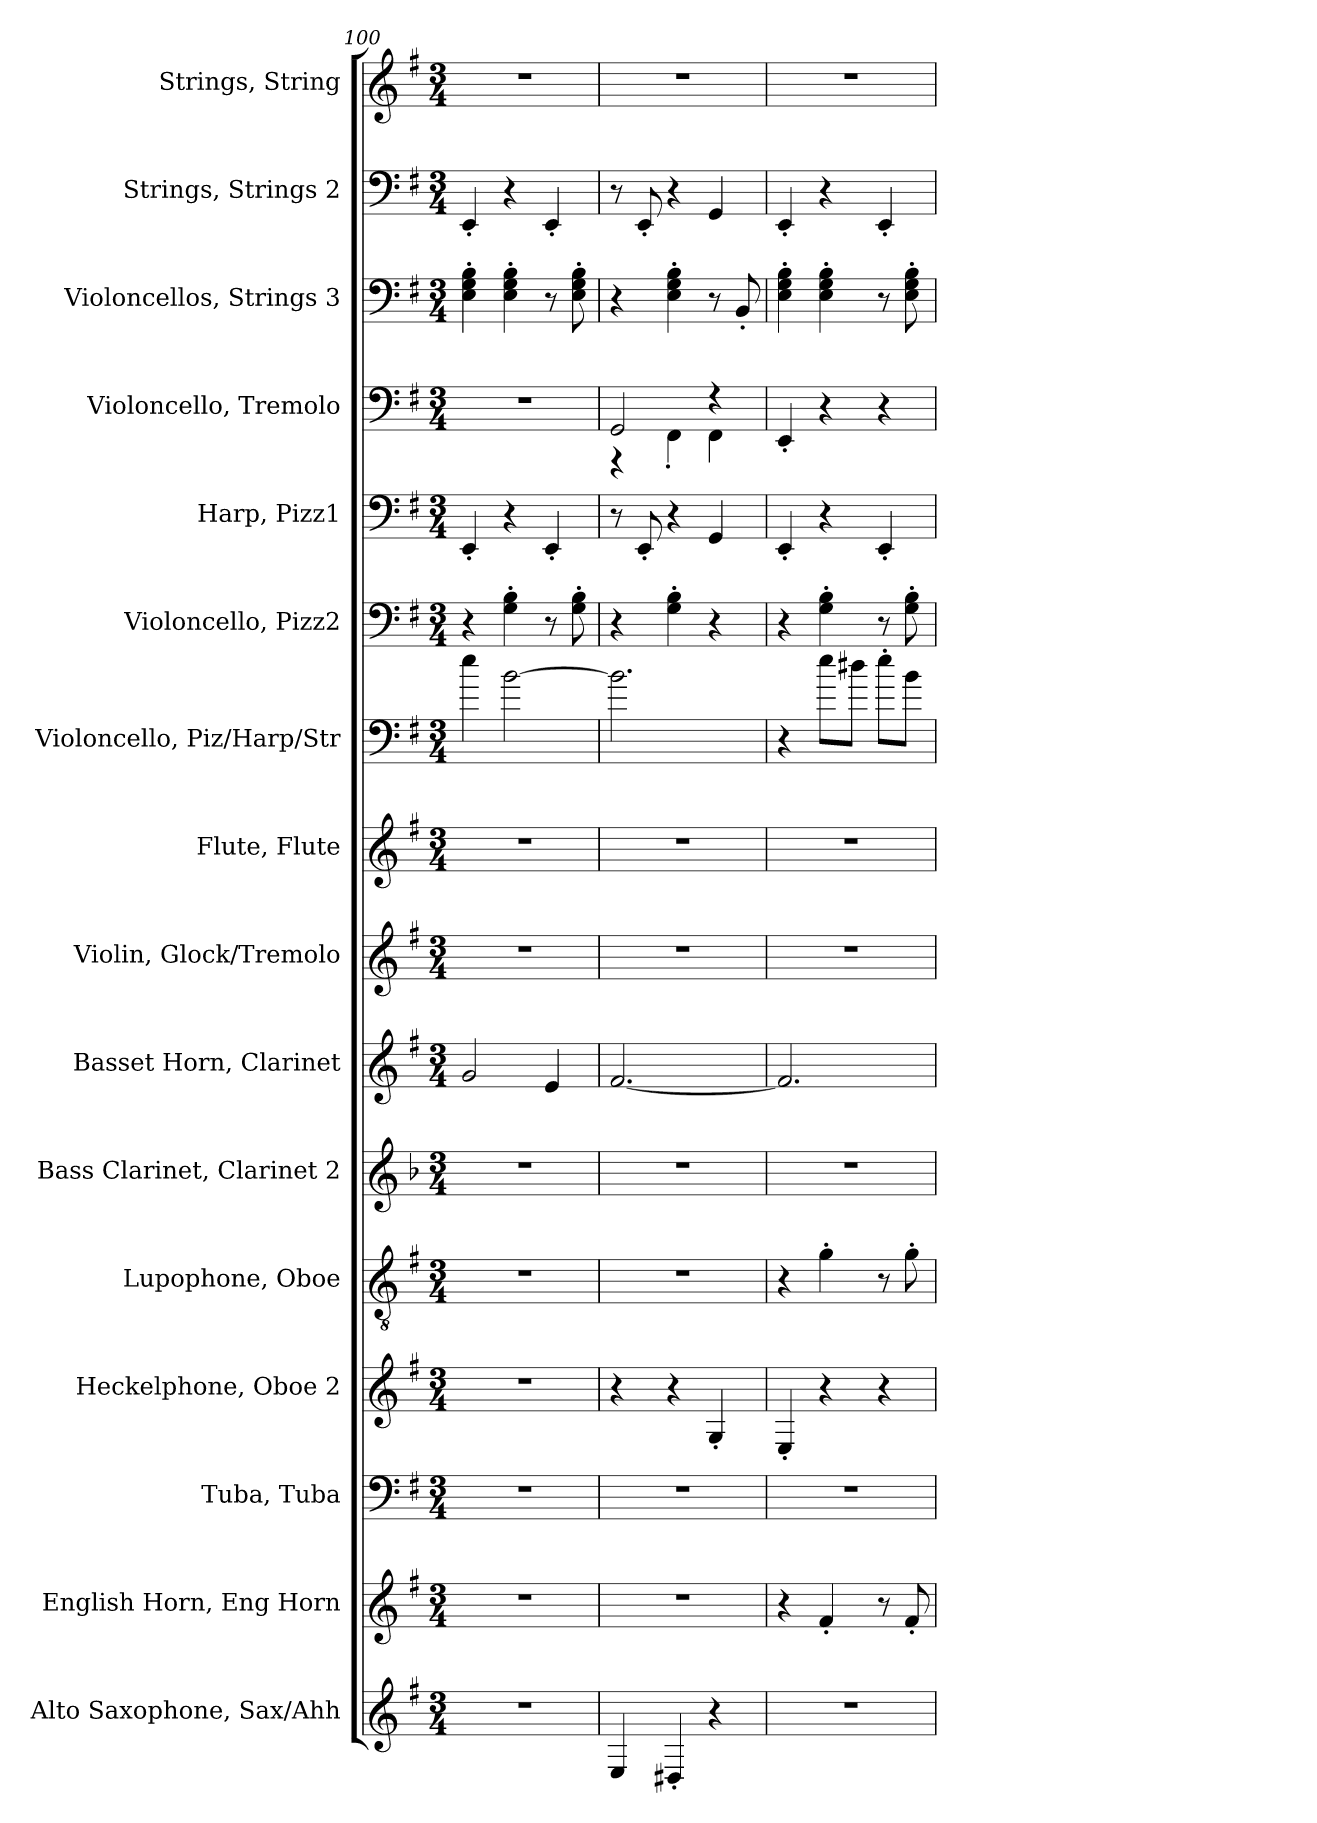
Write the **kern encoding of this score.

**kern	**kern	**kern	**kern	**kern	**kern	**kern	**kern	**kern	**kern	**kern	**kern	**kern	**kern	**kern	**kern
*part16	*part15	*part14	*part13	*part12	*part11	*part10	*part9	*part8	*part7	*part6	*part5	*part4	*part3	*part2	*part1
*staff16	*staff15	*staff14	*staff13	*staff12	*staff11	*staff10	*staff9	*staff8	*staff7	*staff6	*staff5	*staff4	*staff3	*staff2	*staff1
*I"Alto Saxophone, Sax/Ahh	*I"English Horn, Eng Horn	*I"Tuba, Tuba	*I"Heckelphone, Oboe 2	*I"Lupophone, Oboe	*I"Bass Clarinet, Clarinet 2	*I"Basset Horn, Clarinet	*I"Violin, Glock/Tremolo	*I"Flute, Flute	*I"Violoncello, Piz/Harp/Str	*I"Violoncello, Pizz2	*I"Harp, Pizz1	*I"Violoncello, Tremolo	*I"Violoncellos, Strings 3	*I"Strings, Strings 2	*I"Strings, String
*I'A. Sax.	*I'E. Hn.	*I'Tba.	*I'Hph.	*I'Lph.	*I'B. Cl.	*I'Ba. Hn.	*I'Vln.	*I'Fl.	*I'Vc.	*I'Vc.	*I'Hrp.	*I'Vc.	*I'Vcs.	*I'St.	*I'St.
!!LO:PB:g=z
*clefG2	*clefG2	*clefF4	*clefG2	*clefGv2	*clefG2	*clefG2	*clefG2	*clefG2	*clefF4	*clefF4	*clefF4	*clefF4	*clefF4	*clefF4	*clefG2
*ITrd5c9	*ITrd4c7	*	*ITrd7c12	*ITrd7c12	*ITrd8c14	*ITrd4c7	*	*	*	*	*	*	*	*	*
*k[b-e-]	*k[]	*k[f#]	*k[f#]	*k[f#]	*k[b-]	*k[]	*k[f#]	*k[f#]	*k[f#]	*k[f#]	*k[f#]	*k[f#]	*k[f#]	*k[f#]	*k[f#]
*M3/4	*M3/4	*M3/4	*M3/4	*M3/4	*M3/4	*M3/4	*M3/4	*M3/4	*M3/4	*M3/4	*M3/4	*M3/4	*M3/4	*M3/4	*M3/4
=100	=100	=100	=100	=100	=100	=100	=100	=100	=100	=100	=100	=100	=100	=100	=100
2.r	2.r	2.r	2.r	2.r	2.r	2c/	2.r	2.r	4ee\	4r	4EE'/	2.r	4E\' 4G\' 4B\'	4EE'/	2.r
.	.	.	.	.	.	.	.	.	[2b\	4G\' 4B\'	4r	.	4E\' 4G\' 4B\'	4r	.
.	.	.	.	.	.	4A/	.	.	.	8r	4EE'/	.	8r	4EE'/	.
.	.	.	.	.	.	.	.	.	.	8G\' 8B\'	.	.	8E\' 8G\' 8B\'	.	.
=101	=101	=101	=101	=101	=101	=101	=101	=101	=101	=101	=101	=101	=101	=101	=101
*	*	*	*	*	*	*	*	*	*	*	*	*^	*	*	*
4GG/	2.r	2.r	4r	2.r	2.r	[2.B/	2.r	2.r	2.b\]	4r	8r	2GG/	4r	4r	8r	2.r
.	.	.	.	.	.	.	.	.	.	.	8EE'/	.	.	.	8EE'/	.
4FF#X'/	.	.	4r	.	.	.	.	.	.	4G\' 4B\'	4r	.	4FF#'\	4E\' 4G\' 4B\'	4r	.
4r	.	.	4GG'/	.	.	.	.	.	.	4r	4GG/	4r	4FF#\	8r	4GG/	.
.	.	.	.	.	.	.	.	.	.	.	.	.	.	8BB'/	.	.
*	*	*	*	*	*	*	*	*	*	*	*	*v	*v	*	*	*
=102	=102	=102	=102	=102	=102	=102	=102	=102	=102	=102	=102	=102	=102	=102	=102
2.r	4r	2.r	4EE'/	4r	2.r	2.B/]	2.r	2.r	4r	4r	4EE'/	4EE'/	4E\' 4G\' 4B\'	4EE'/	2.r
.	4B'/	.	4r	4G'\	.	.	.	.	8ee\L	4G\' 4B\'	4r	4r	4E\' 4G\' 4B\'	4r	.
.	.	.	.	.	.	.	.	.	8dd#X\J	.	.	.	.	.	.
.	8r	.	4r	8r	.	.	.	.	8ee'\L	8r	4EE'/	4r	8r	4EE'/	.
.	8B'/	.	.	8G'\	.	.	.	.	8b\J	8G\' 8B\'	.	.	8E\' 8G\' 8B\'	.	.
=	=	=	=	=	=	=	=	=	=	=	=	=	=	=	=
*-	*-	*-	*-	*-	*-	*-	*-	*-	*-	*-	*-	*-	*-	*-	*-
